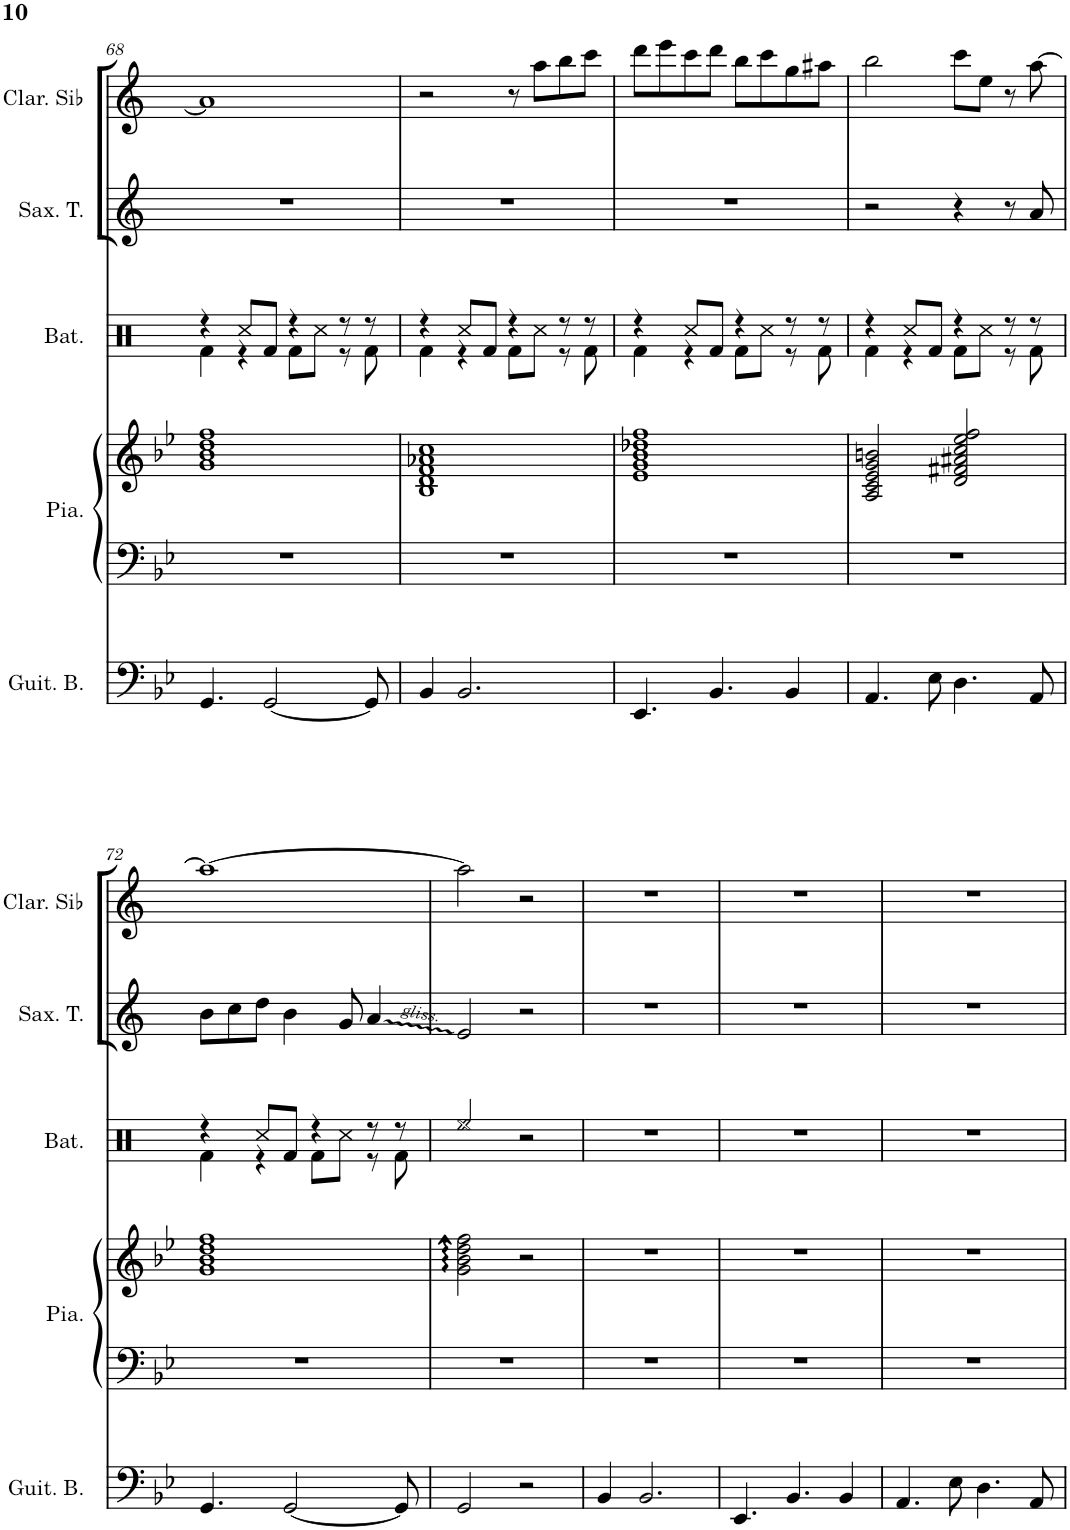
**kern	**kern	**kern	**kern	**kern	**kern
*part5	*part4	*part4	*part3	*part2	*part1
*staff6	*staff5	*staff4	*staff3	*staff2	*staff1
*I"Guitare Basse	*I"Piano	*	*I"Batterie	*I"Saxophone Ténor	*I"Clarinette en Sib
*I'Guit. B.	*I'Pia.	*	*I'Bat.	*I'Sax. T.	*I'Clar. Sib
!!LO:PB:g=z
*clefF4	*clefF4	*clefG2	*clefX	*clefG2	*clefG2
*Trd7c12	*	*	*	*Trd8c14	*Trd1c2
*k[b-e-]	*k[b-e-]	*k[b-e-]	*k[]	*k[]	*k[]
*M4/4	*M4/4	*M4/4	*M4/4	*M4/4	*M4/4
=68	=68	=68	=68	=68	=68
*	*	*	*^	*	*
4.GG/	1r	1g 1b- 1dd 1ff	4r	4Rf\	1r	1a]
.	.	.	8Rcc/L	4r	.	.
[2GG/	.	.	8Rf/J	.	.	.
.	.	.	4r	8Rf\L	.	.
.	.	.	.	8Rcc\J	.	.
.	.	.	8r	8r	.	.
8GG/]	.	.	8r	8Rf\	.	.
=69	=69	=69	=69	=69	=69	=69
4BB-/	1r	1B- 1d 1f 1a-X 1cc	4r	4Rf\	1r	2r
2.BB-/	.	.	8Rcc/L	4r	.	.
.	.	.	8Rf/J	.	.	.
.	.	.	4r	8Rf\L	.	8r
.	.	.	.	8Rcc\J	.	8aa\L
.	.	.	8r	8r	.	8bb\
.	.	.	8r	8Rf\	.	8ccc\J
=70	=70	=70	=70	=70	=70	=70
4.EE-/	1r	1e- 1g 1b- 1dd-X 1ff	4r	4Rf\	1r	8ddd\L
.	.	.	.	.	.	8eee\
.	.	.	8Rcc/L	4r	.	8ccc\
4.BB-/	.	.	8Rf/J	.	.	8ddd\J
.	.	.	4r	8Rf\L	.	8bb\L
.	.	.	.	8Rcc\J	.	8ccc\
4BB-/	.	.	8r	8r	.	8gg\
.	.	.	8r	8Rf\	.	8aa#X\J
=71	=71	=71	=71	=71	=71	=71
4.AA/	1r	2A/ 2c/ 2e-/ 2g/ 2bn/	4r	4Rf\	2r	2bb\
.	.	.	8Rcc/L	4r	.	.
8E-\	.	.	8Rf/J	.	.	.
4.D\	.	2d/ 2f#X/ 2a#X/ 2cc/ 2ee-/ 2ff/	4r	8Rf\L	4r	8ccc\L
.	.	.	.	8Rcc\J	.	8ee\J
.	.	.	8r	8r	8r	8r
8AA/	.	.	8r	8Rf\	8a/	[8aa\
!!LO:LB:g=z
=72	=72	=72	=72	=72	=72	=72
4.GG/	1r	1g 1b- 1dd 1ff	4r	4Rf\	8b\L	1aa_
.	.	.	.	.	8cc\	.
.	.	.	8Rcc/L	4r	8dd\J	.
[2GG/	.	.	8Rf/J	.	4b\	.
.	.	.	4r	8Rf\L	.	.
.	.	.	.	8Rcc\J	8g/	.
.	.	.	8r	8r	4a/	.
8GG/]	.	.	8r	8Rf\	.	.
*	*	*	*v	*v	*	*
=73	=73	=73	=73	=73	=73
2GG/	1r	2g\: 2b-\: 2dd\: 2ff\:	2Ree/	2e/	2aa\]
2r	.	2r	2r	2r	2r
=74	=74	=74	=74	=74	=74
4BB-/	1r	1r	1r	1r	1r
2.BB-/	.	.	.	.	.
=75	=75	=75	=75	=75	=75
4.EE-/	1r	1r	1r	1r	1r
4.BB-/	.	.	.	.	.
4BB-/	.	.	.	.	.
=76	=76	=76	=76	=76	=76
4.AA/	1r	1r	1r	1r	1r
8E-\	.	.	.	.	.
4.D\	.	.	.	.	.
8AA/	.	.	.	.	.
=	=	=	=	=	=
*-	*-	*-	*-	*-	*-
